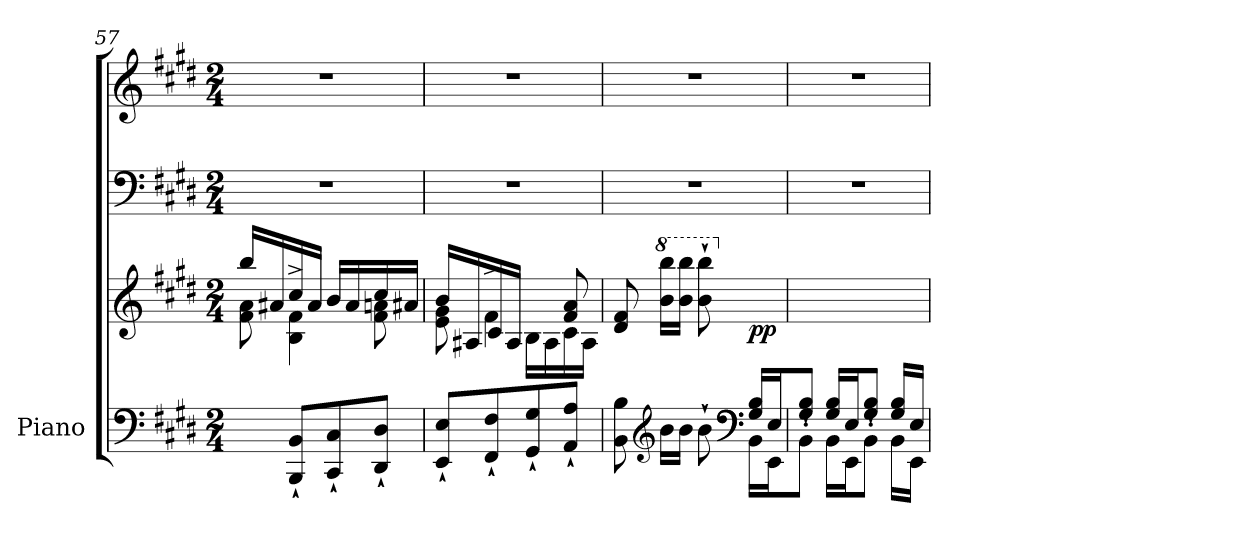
**kern	**kern	**kern	**kern	**dynam
*part1	*part1	*part1	*part1	*part1
*staff4	*staff3	*staff2	*staff1	*staff1/2/3/4
*I"Piano	*	*	*	*
*I'Pno.	*	*	*	*
*clefF4	*clefG2	*clefF4	*clefG2	*
*k[f#c#g#d#]	*k[f#c#g#d#]	*k[f#c#g#d#]	*k[f#c#g#d#]	*
*M2/4	*M2/4	*M2/4	*M2/4	*
=57	=57	=57	=57	=57
*	*^	*	*	*
*	*	*^	*	*	*
8ryy	8ryy	8f#\ 8a\	16bb/LL	2r	2r	.
.	.	.	16a#X/	.	.	.
8BBB/` 8BB/`L	4B\^ 4f#\^	4.ryy	16cc#/	.	.	.
.	.	.	16a#/JJ	.	.	.
8CC#/` 8C#/`	.	.	16b/LL	.	.	.
.	.	.	16a#/	.	.	.
8DD#/` 8D#/`J	8f#\ 8an\	.	16cc#/	.	.	.
.	.	.	16a#X/JJ	.	.	.
*	*	*v	*v	*	*	*
=58	=58	=58	=58	=58	=58
8EE/` 8E/`L	8e\ 8g#\	16b/LL	2r	2r	.
.	.	16A#X/	.	.	.
8FF#/` 8F#/`	4f#^\	16c#/	.	.	.
.	.	16A#/JJ	.	.	.
8GG#/` 8G#/`	.	16B\LL	.	.	.
.	.	16A#\	.	.	.
8AA/` 8A/`J	8f#/ 8a/	16c#\	.	.	.
.	.	16A#\JJ	.	.	.
*	*v	*v	*	*	*
!!LO:PB:g=z
=59	=59	=59	=59	=59
*^	*	*	*	*
8BB\ 8B\	4.ryy	8d#/ 8f#/	2r	2r	.
*clefG2	*	*	*	*	*
*	*	*8va	*	*	*
16b\LL	.	16bb\ 16bbb\LL	.	.	.
16b\JJ	.	16bb\ 16bbb\JJ	.	.	.
8b`\	.	8bb\` 8bbb\`	.	.	.
*clefF4	*	*	*	*	*
*	*	*X8va	*	*	*
!	!	!	!	!	!LO:DY:b=3
16BB\LL	16G#/ 16B/LL	8ryy	.	.	pp
16EE\J	16E/J	.	.	.	.
=60	=60	=60	=60	=60	=60
8BB`\J	8G#/' 8B/'J	2ryy	2r	2r	.
16BB\LL	16G#/ 16B/LL	.	.	.	.
16EE\J	16E/J	.	.	.	.
8BB`\J	8G#/' 8B/'J	.	.	.	.
16BB\LL	16G#/ 16B/LL	.	.	.	.
16EE\JJ	16E/JJ	.	.	.	.
*v	*v	*	*	*	*
=	=	=	=	=
*-	*-	*-	*-	*-
